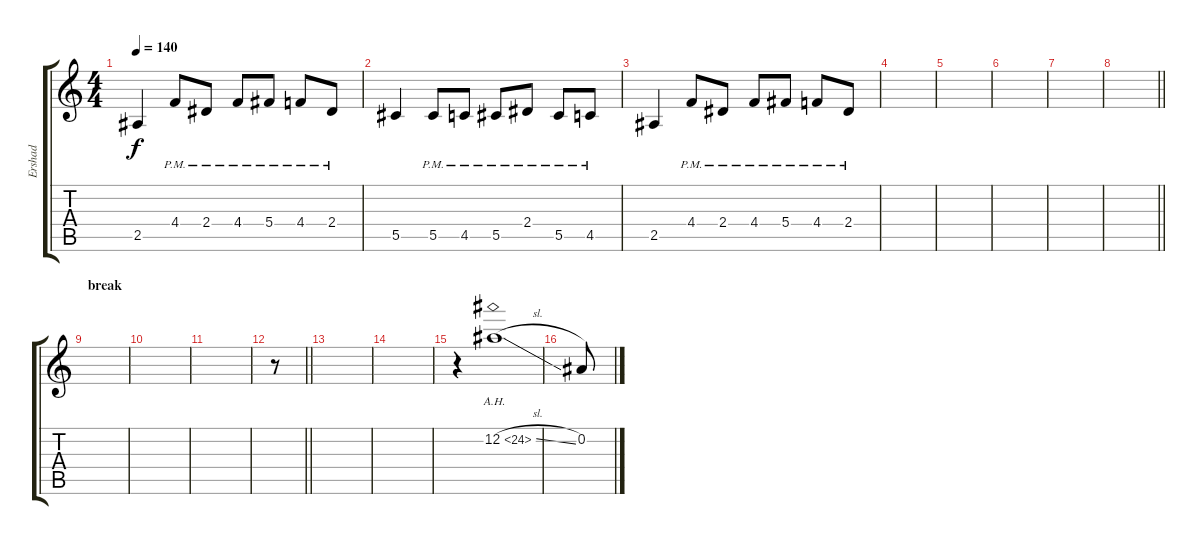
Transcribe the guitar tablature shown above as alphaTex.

\track ("Ershad" "Ershad") {instrument overdrivenguitar}
\staff {score tabs}
\tuning (Eb4 Bb3 Gb3 Db3 Ab2 Eb2) {hide}
\ts (4 4)
\tempo 140
\clef g2
\ks c
2.5.4{dy f volume 16 instrument distortionguitar} 4.4{pm}.8 2.4{pm}.8 4.4{pm}.8 5.4{pm}.8 4.4{pm}.8 2.4{pm}.8 |
5.5.4 5.5{pm}.8 4.5{pm}.8 5.5{pm}.8 2.4{pm}.8 5.5{pm}.8 4.5{pm}.8 |
2.5.4 4.4{pm}.8 2.4{pm}.8 4.4{pm}.8 5.4{pm}.8 4.4{pm}.8 2.4{pm}.8 |
|
|
|
|
\barLineRight lightlight
|
\section ("" "break")
|
|
|
\barLineRight lightlight
r.8 |
|
|
r.4 12.2{ah 12 sl}.1{volume 0} |
0.2.8
